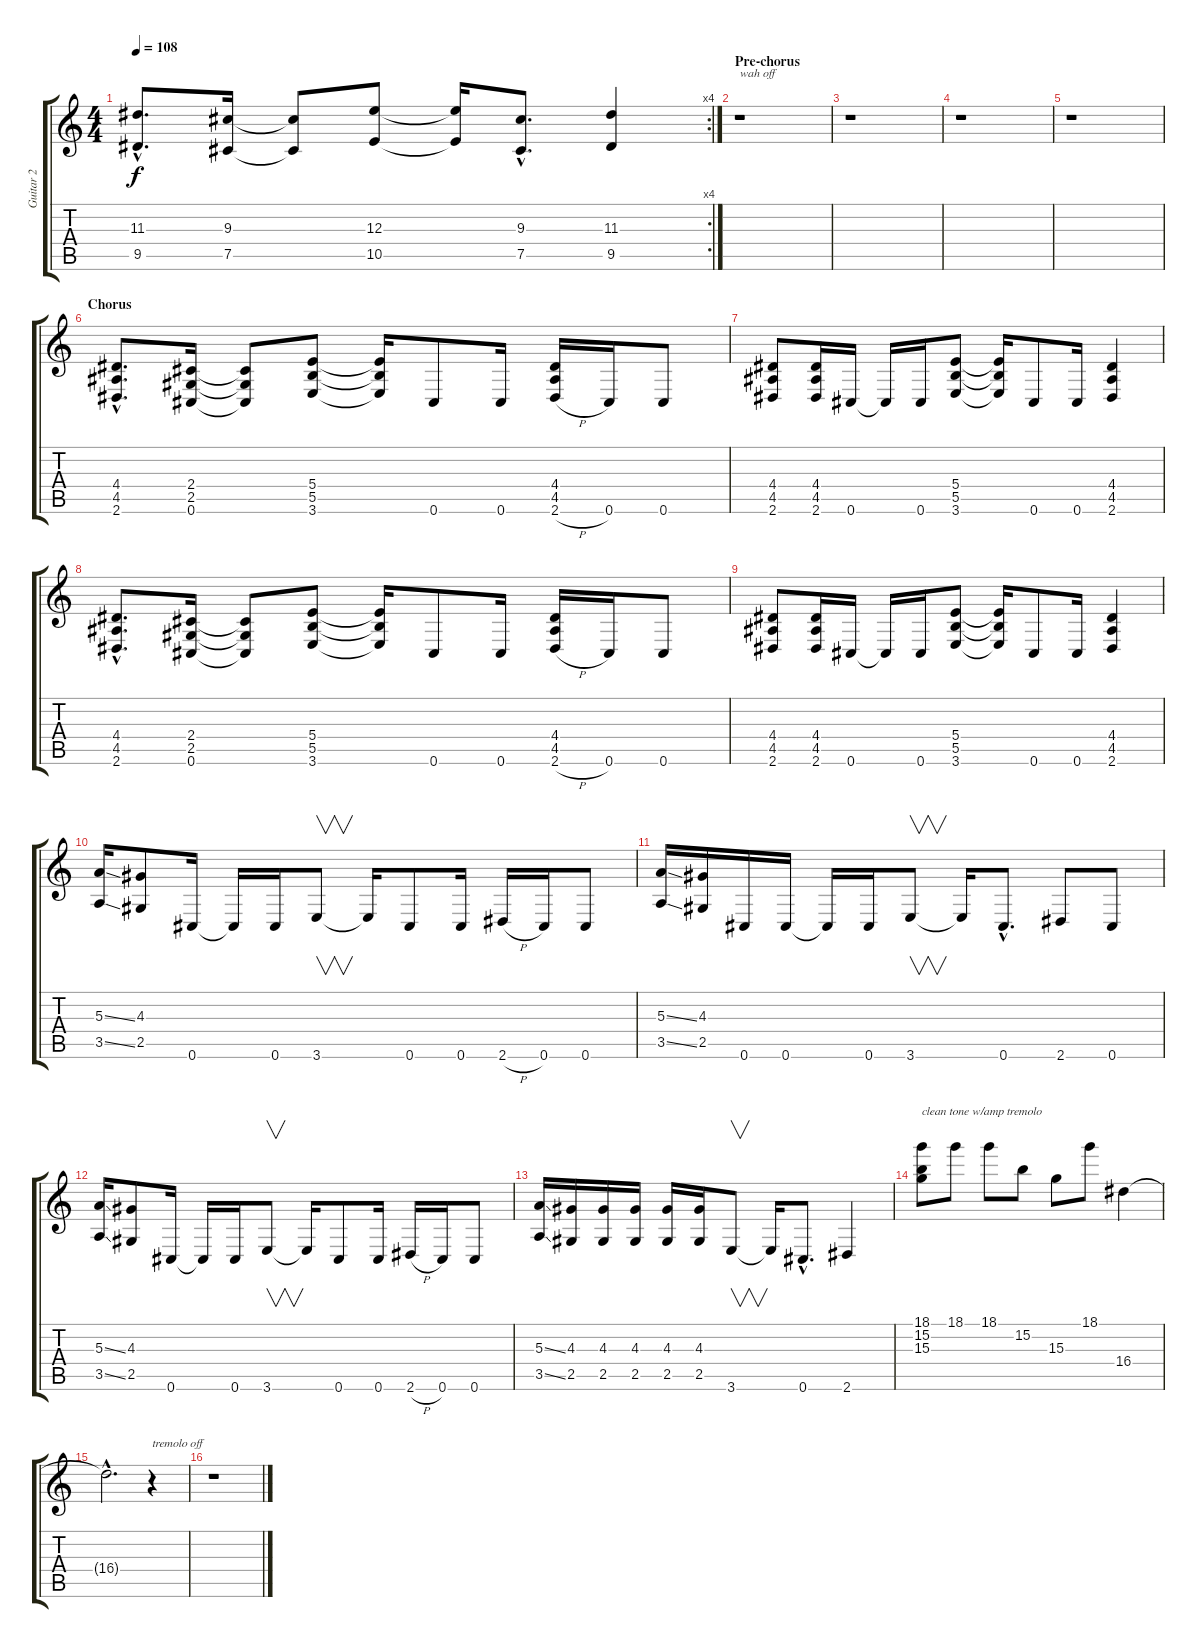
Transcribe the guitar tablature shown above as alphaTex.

\track ("Guitar 2" "Guitar 2") {instrument distortionguitar}
\staff {score tabs}
\tuning (Db4 Ab3 E3 B2 Gb2 Db2) {hide}
\rc 4
\ts (4 4)
\tempo 108
\clef g2
\ks c
(11.3{hac} 9.5{hac}).8{d dy f} (9.3 7.5).16 (9.3{t} 7.5{t}).8 (12.3 10.5).8 (12.3{t} 10.5{t}).16 (9.3{hac} 7.5{hac}).8{d} (11.3 9.5).4 |
\section ("" "Pre-chorus")
r.1{txt "wah off"} |
r.1 |
r.1 |
r.1 |
\section ("" "Chorus")
(4.4{hac} 4.5{hac} 2.6{hac}).8{d} (2.4 2.5 0.6).16 (2.4{t} 2.5{t} 0.6{t}).8 (5.4 5.5 3.6).8 (5.4{t} 5.5{t} 3.6{t}).16 0.6.8 0.6.16 (4.4 4.5 2.6{h}).16 0.6.16 0.6.8 |
(4.4 4.5 2.6).8 (4.4 4.5 2.6).16 0.6.16 0.6{t}.16 0.6.16 (5.4 5.5 3.6).8 (5.4{t} 5.5{t} 3.6{t}).16 0.6.8 0.6.16 (4.4 4.5 2.6).4 |
(4.4{hac} 4.5{hac} 2.6{hac}).8{d} (2.4 2.5 0.6).16 (2.4{t} 2.5{t} 0.6{t}).8 (5.4 5.5 3.6).8 (5.4{t} 5.5{t} 3.6{t}).16 0.6.8 0.6.16 (4.4 4.5 2.6{h}).16 0.6.16 0.6.8 |
(4.4 4.5 2.6).8 (4.4 4.5 2.6).16 0.6.16 0.6{t}.16 0.6.16 (5.4 5.5 3.6).8 (5.4{t} 5.5{t} 3.6{t}).16 0.6.8 0.6.16 (4.4 4.5 2.6).4 |
(5.3{ss} 3.5{ss}).16 (4.3 2.5).8 0.6.16 0.6{t}.16 0.6.16 3.6.8{v} 3.6{t}.16 0.6.8 0.6.16 2.6{h}.16 0.6.16 0.6.8 |
(5.3{ss} 3.5{ss}).16 (4.3 2.5).16 0.6.16 0.6.16 0.6{t}.16 0.6.16 3.6.8{v} 3.6{t}.16 0.6{hac}.8{d} 2.6.8 0.6.8 |
(5.3{ss} 3.5{ss}).16 (4.3 2.5).8 0.6.16 0.6{t}.16 0.6.16 3.6.8{v} 3.6{t}.16 0.6.8 0.6.16 2.6{h}.16 0.6.16 0.6.8 |
(5.3{ss} 3.5{ss}).16 (4.3 2.5).16 (4.3 2.5).16 (4.3 2.5).16 (4.3 2.5).16 (4.3 2.5).16 3.6.8{v} 3.6{t}.16 0.6{hac}.8{d} 2.6.4 |
(18.1 15.2 15.3).8{txt "clean tone w/amp tremolo" instrument electricguitarclean} 18.1.8 18.1.8 15.2.8 15.3.8 18.1.8 16.4.4 |
16.4{hac t}.2{d} r.4{txt "tremolo off"} |
r.1
